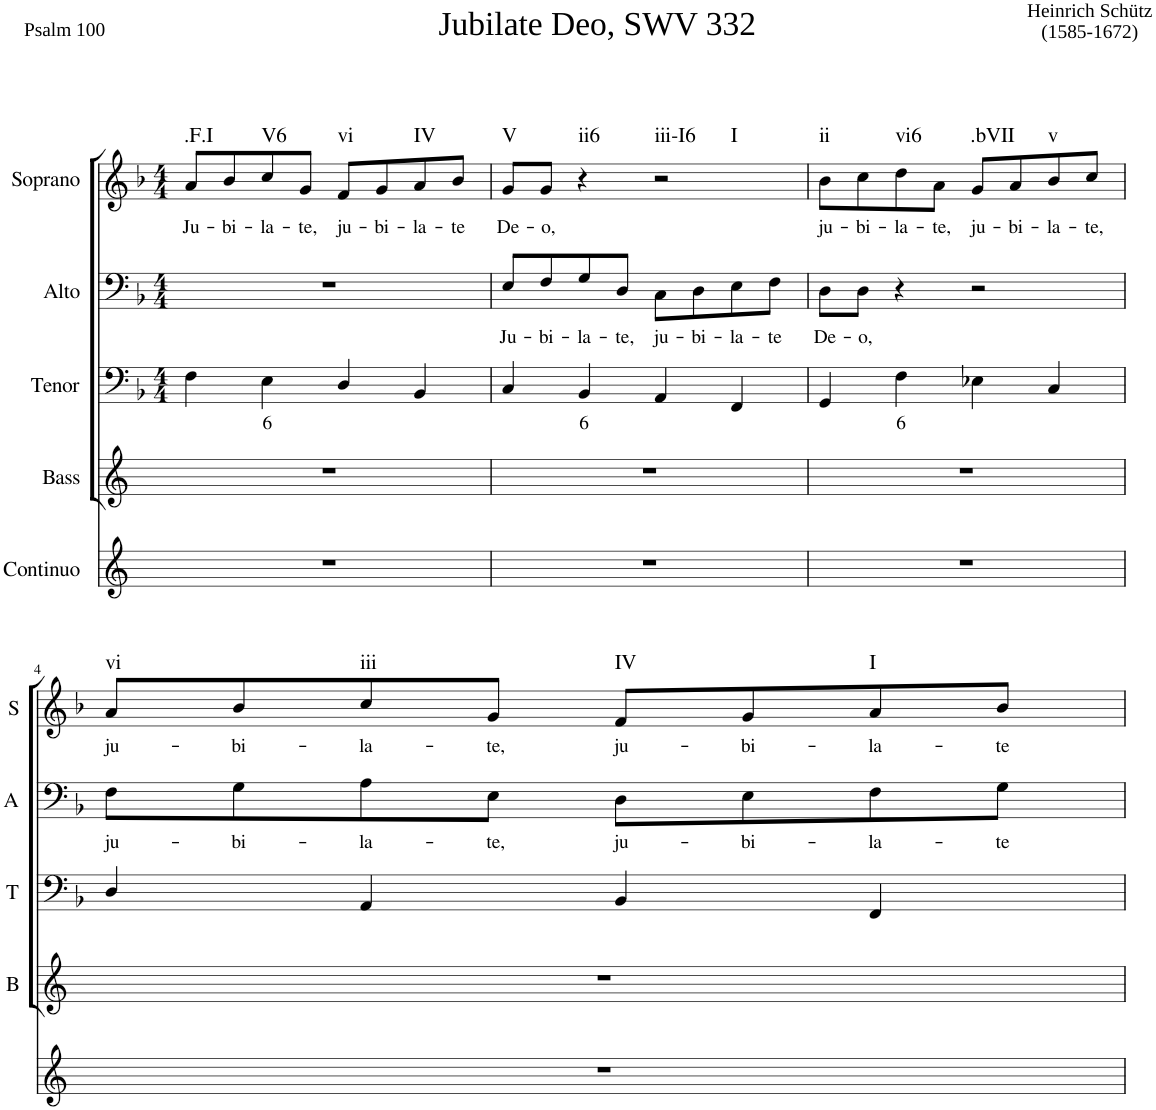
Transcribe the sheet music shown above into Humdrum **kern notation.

**kern	**kern	**kern	**text	**kern	**text	**kern	**text	**harte
*part5	*part4	*part3	*part3	*part2	*part2	*part1	*part1	*part1
*staff5	*staff4	*staff3	*staff3	*staff2	*staff2	*staff1	*staff1	*
*I"Continuo	*I"Bass	*I"Tenor	*	*I"Alto	*	*I"Soprano	*	*
*	*I'B	*I'T	*	*I'A	*	*I'S	*	*
*clefG2	*clefG2	*clefF4	*	*clefF4	*	*clefG2	*	*
*k[]	*k[]	*k[b-]	*	*k[b-]	*	*k[b-]	*	*
*	*	*M4/4	*	*M4/4	*	*M4/4	*	*
=1	=1	=1	=1	=1	=1	=1	=1	=1
!	!	!	!	!	!	!LO:TX:a:t=Jubilate Deo, SWV 332	!	!
!	!	!	!	!	!	!LO:TX:a:t=Psalm 100	!	!
!	!	!	!	!	!	!LO:TX:a:t=Heinrich Schütz	!	!
!	!	!	!	!	!	!LO:TX:a:t=(1585-1672)	!	!
!	!	!	!	!	!	!	!LO:LY:b	!LO:H:kt=.F.I
1r	1r	4F\	.	1r	.	8a/L	Ju-	N
!	!	!	!	!	!	!	!LO:LY:b	!
.	.	.	.	.	.	8b-/	bi-	.
!	!	!	!LO:LY:b	!	!	!	!LO:LY:b	!LO:H:kt=V6
.	.	4E\	6	.	.	8cc/	la-	N
!	!	!	!	!	!	!	!LO:LY:b	!
.	.	.	.	.	.	8g/J	te,	.
!	!	!	!	!	!	!	!LO:LY:b	!LO:H:kt=vi
.	.	4D/	.	.	.	8f/L	ju-	N
!	!	!	!	!	!	!	!LO:LY:b	!
.	.	.	.	.	.	8g/	bi-	.
!	!	!	!	!	!	!	!LO:LY:b	!LO:H:kt=IV
.	.	4BB-/	.	.	.	8a/	la-	N
!	!	!	!	!	!	!	!LO:LY:b	!
.	.	.	.	.	.	8b-/J	te	.
=2	=2	=2	=2	=2	=2	=2	=2	=2
!	!	!	!	!	!LO:LY:b	!	!LO:LY:b	!LO:H:kt=V
1r	1r	4C/	.	8E/L	Ju-	8g/L	De-	N
!	!	!	!	!	!LO:LY:b	!	!LO:LY:b	!
.	.	.	.	8F/	bi-	8g/J	o,	.
!	!	!	!LO:LY:b	!	!LO:LY:b	!	!	!LO:H:kt=ii6
.	.	4BB-/	6	8G/	la-	4r	.	N
!	!	!	!	!	!LO:LY:b	!	!	!
.	.	.	.	8D/J	te,	.	.	.
!	!	!	!	!	!LO:LY:b	!	!	!LO:H:n=1:kt=iii-I6
!	!	!	!	!	!	!	!	!LO:H:n=2:kt=I
.	.	4AA/	.	8C\L	ju-	2r	.	N N
!	!	!	!	!	!LO:LY:b	!	!	!
.	.	.	.	8D\	bi-	.	.	.
!	!	!	!	!	!LO:LY:b	!	!	!
.	.	4FF/	.	8E\	la-	.	.	.
!	!	!	!	!	!LO:LY:b	!	!	!
.	.	.	.	8F\J	te	.	.	.
=3	=3	=3	=3	=3	=3	=3	=3	=3
!	!	!	!	!	!LO:LY:b	!	!LO:LY:b	!LO:H:kt=ii
1r	1r	4GG/	.	8D\L	De-	8b-\L	ju-	N
!	!	!	!	!	!LO:LY:b	!	!LO:LY:b	!
.	.	.	.	8D\J	o,	8cc\	bi-	.
!	!	!	!LO:LY:b	!	!	!	!LO:LY:b	!LO:H:kt=vi6
.	.	4F\	6	4r	.	8dd\	la-	N
!	!	!	!	!	!	!	!LO:LY:b	!
.	.	.	.	.	.	8a\J	te,	.
!	!	!	!	!	!	!	!LO:LY:b	!LO:H:kt=.bVII
.	.	4E-X\	.	2r	.	8g/L	ju-	N
!	!	!	!	!	!	!	!LO:LY:b	!
.	.	.	.	.	.	8a/	bi-	.
!	!	!	!	!	!	!	!LO:LY:b	!LO:H:kt=v
.	.	4C/	.	.	.	8b-/	la-	N
!	!	!	!	!	!	!	!LO:LY:b	!
.	.	.	.	.	.	8cc/J	te,	.
!!LO:LB:g=z
=4	=4	=4	=4	=4	=4	=4	=4	=4
!	!	!	!	!	!LO:LY:b	!	!LO:LY:b	!LO:H:kt=vi
1r	1r	4D/	.	8F\L	ju-	8a/L	ju-	N
!	!	!	!	!	!LO:LY:b	!	!LO:LY:b	!
.	.	.	.	8G\	bi-	8b-/	bi-	.
!	!	!	!	!	!LO:LY:b	!	!LO:LY:b	!LO:H:kt=iii
.	.	4AA/	.	8A\	la-	8cc/	la-	N
!	!	!	!	!	!LO:LY:b	!	!LO:LY:b	!
.	.	.	.	8E\J	te,	8g/J	te,	.
!	!	!	!	!	!LO:LY:b	!	!LO:LY:b	!LO:H:kt=IV
.	.	4BB-/	.	8D\L	ju-	8f/L	ju-	N
!	!	!	!	!	!LO:LY:b	!	!LO:LY:b	!
.	.	.	.	8E\	bi-	8g/	bi-	.
!	!	!	!	!	!LO:LY:b	!	!LO:LY:b	!LO:H:kt=I
.	.	4FF/	.	8F\	la-	8a/	la-	N
!	!	!	!	!	!LO:LY:b	!	!LO:LY:b	!
.	.	.	.	8G\J	te	8b-/J	te	.
=	=	=	=	=	=	=	=	=
*-	*-	*-	*-	*-	*-	*-	*-	*-
